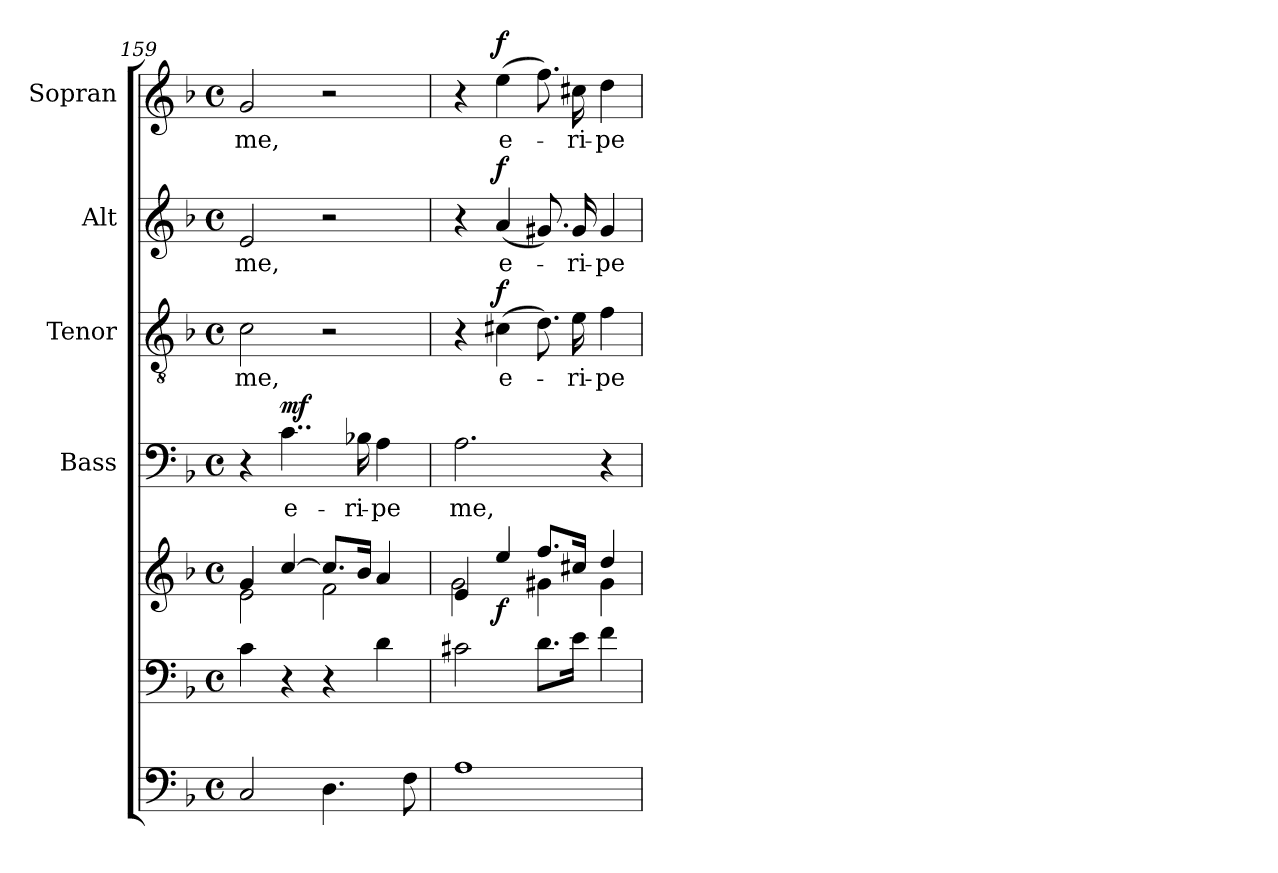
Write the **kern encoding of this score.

**kern	**kern	**kern	**dynam	**kern	**text	**dynam	**kern	**text	**dynam	**kern	**text	**dynam	**kern	**text	**dynam
*part6	*part5	*part5	*part5	*part4	*part4	*part4	*part3	*part3	*part3	*part2	*part2	*part2	*part1	*part1	*part1
*staff7	*staff6	*staff5	*staff5/6	*staff4	*staff4	*staff4	*staff3	*staff3	*staff3	*staff2	*staff2	*staff2	*staff1	*staff1	*staff1
*	*	*	*	*I"Bass	*	*	*I"Tenor	*	*	*I"Alt	*	*	*I"Sopran	*	*
*	*	*	*	*I'B.	*	*	*I'T.	*	*	*I'A.	*	*	*I'S.	*	*
*clefF4	*clefF4	*clefG2	*	*clefF4	*	*	*clefGv2	*	*	*clefG2	*	*	*clefG2	*	*
*k[b-]	*k[b-]	*k[b-]	*	*k[b-]	*	*	*k[b-]	*	*	*k[b-]	*	*	*k[b-]	*	*
*F:	*F:	*F:	*	*F:	*	*	*F:	*	*	*F:	*	*	*F:	*	*
*M4/4	*M4/4	*M4/4	*	*M4/4	*	*	*M4/4	*	*	*M4/4	*	*	*M4/4	*	*
*met(c)	*met(c)	*met(c)	*	*met(c)	*	*	*met(c)	*	*	*met(c)	*	*	*met(c)	*	*
=159	=159	=159	=159	=159	=159	=159	=159	=159	=159	=159	=159	=159	=159	=159	=159
*	*	*^	*	*	*	*	*	*	*	*	*	*	*	*	*
!	!	!	!	!	!	!	!	!	!LO:LY:b	!	!	!LO:LY:b	!	!	!LO:LY:b	!
2C/	4c\	4g/	2e\	.	4r	.	.	2c\	me,	.	2e/	me,	.	2g/	me,	.
!	!	!	!	!	!	!LO:LY:b	!LO:DY:a	!	!	!	!	!	!	!	!	!
.	4r	[>4cc/	.	.	4..c\	e-	mf	.	.	.	.	.	.	.	.	.
4.D\	4r	8.cc/L]	2f\	.	.	.	.	2r	.	.	2r	.	.	2r	.	.
!	!	!	!	!	!	!LO:LY:b	!	!	!	!	!	!	!	!	!	!
.	.	16b-/Jk	.	.	16B-X\	-ri-	.	.	.	.	.	.	.	.	.	.
!	!	!	!	!	!	!LO:LY:b	!	!	!	!	!	!	!	!	!	!
.	4d\	4a/	.	.	4A\	-pe	.	.	.	.	.	.	.	.	.	.
8F\	.	.	.	.	.	.	.	.	.	.	.	.	.	.	.	.
=160	=160	=160	=160	=160	=160	=160	=160	=160	=160	=160	=160	=160	=160	=160	=160	=160
!	!	!	!	!	!	!LO:LY:b	!	!	!	!	!	!	!	!	!	!
1A	2c#X\	4e/	2g\	.	2.A\	me,	.	4r	.	.	4r	.	.	4r	.	.
!	!	!	!	!LO:DY:b	!	!	!	!	!LO:LY:b	!LO:DY:a	!	!LO:LY:b	!LO:DY:a	!	!LO:LY:b	!LO:DY:a
.	.	4ee/	.	f	.	.	.	(>4c#X\	e-	f	(<4a/	e-	f	(>4ee\	e-	f
.	8.d\L	8.ff/L	4g#X\	.	.	.	.	8.d\)	.	.	8.g#X/)	.	.	8.ff\)	.	.
!	!	!	!	!	!	!	!	!	!LO:LY:b	!	!	!LO:LY:b	!	!	!LO:LY:b	!
.	16e\Jk	16cc#X/Jk	.	.	.	.	.	16e\	-ri-	.	16g#/	-ri-	.	16cc#X\	-ri-	.
!	!	!	!	!	!	!	!	!	!LO:LY:b	!	!	!LO:LY:b	!	!	!LO:LY:b	!
.	4f\	4dd/	4g#\	.	4r	.	.	4f\	-pe	.	4g#/	-pe	.	4dd\	-pe	.
*	*	*v	*v	*	*	*	*	*	*	*	*	*	*	*	*	*
=	=	=	=	=	=	=	=	=	=	=	=	=	=	=	=
*-	*-	*-	*-	*-	*-	*-	*-	*-	*-	*-	*-	*-	*-	*-	*-
